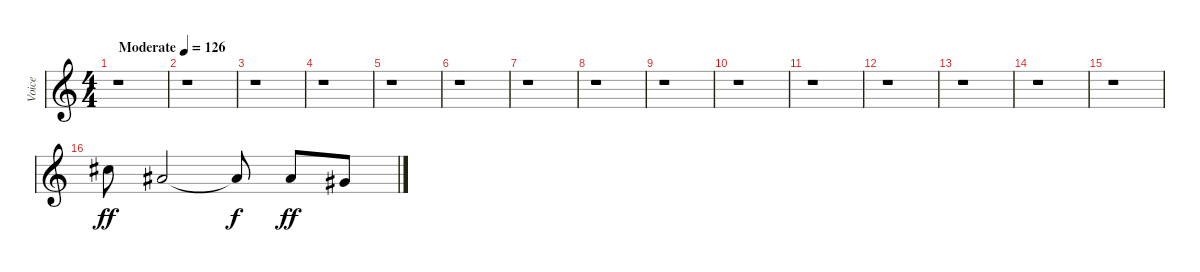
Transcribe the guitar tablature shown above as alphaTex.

\track ("Voice" "Voice") {instrument lead2sawtooth}
\staff {score}
\tuning (E4 B3 G3 D3 A2 E2) {hide}
\ts (4 4)
\tempo (126 "Moderate")
\clef g2
\ks c
r.1{dy ff instrument lead2sawtooth} |
r.1 |
r.1 |
r.1 |
r.1 |
r.1 |
r.1 |
r.1 |
r.1 |
r.1 |
r.1 |
r.1 |
r.1 |
r.1 |
r.1 |
9.1.8 11.2.2 11.2{t}.8{dy f} 11.2.8{dy ff} 9.2.8
